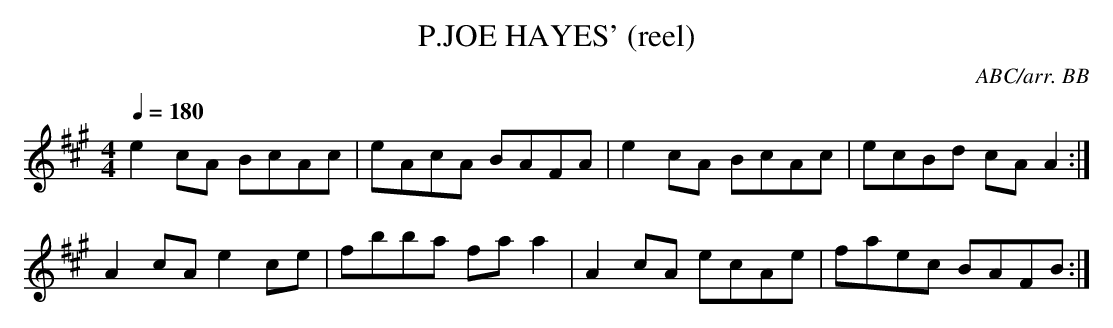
X:1
T:P.JOE HAYES' (reel)
C:ABC/arr. BB
M:4/4
Q:1/4=180
L:1/8
K:A
e2cA BcAc|eAcA BAFA|e2cA BcAc|ecBd cAA2:|
A2cA e2ce|fbba faa2|A2cA ecAe|faec BAFB:|
"final'HA4z4|]
